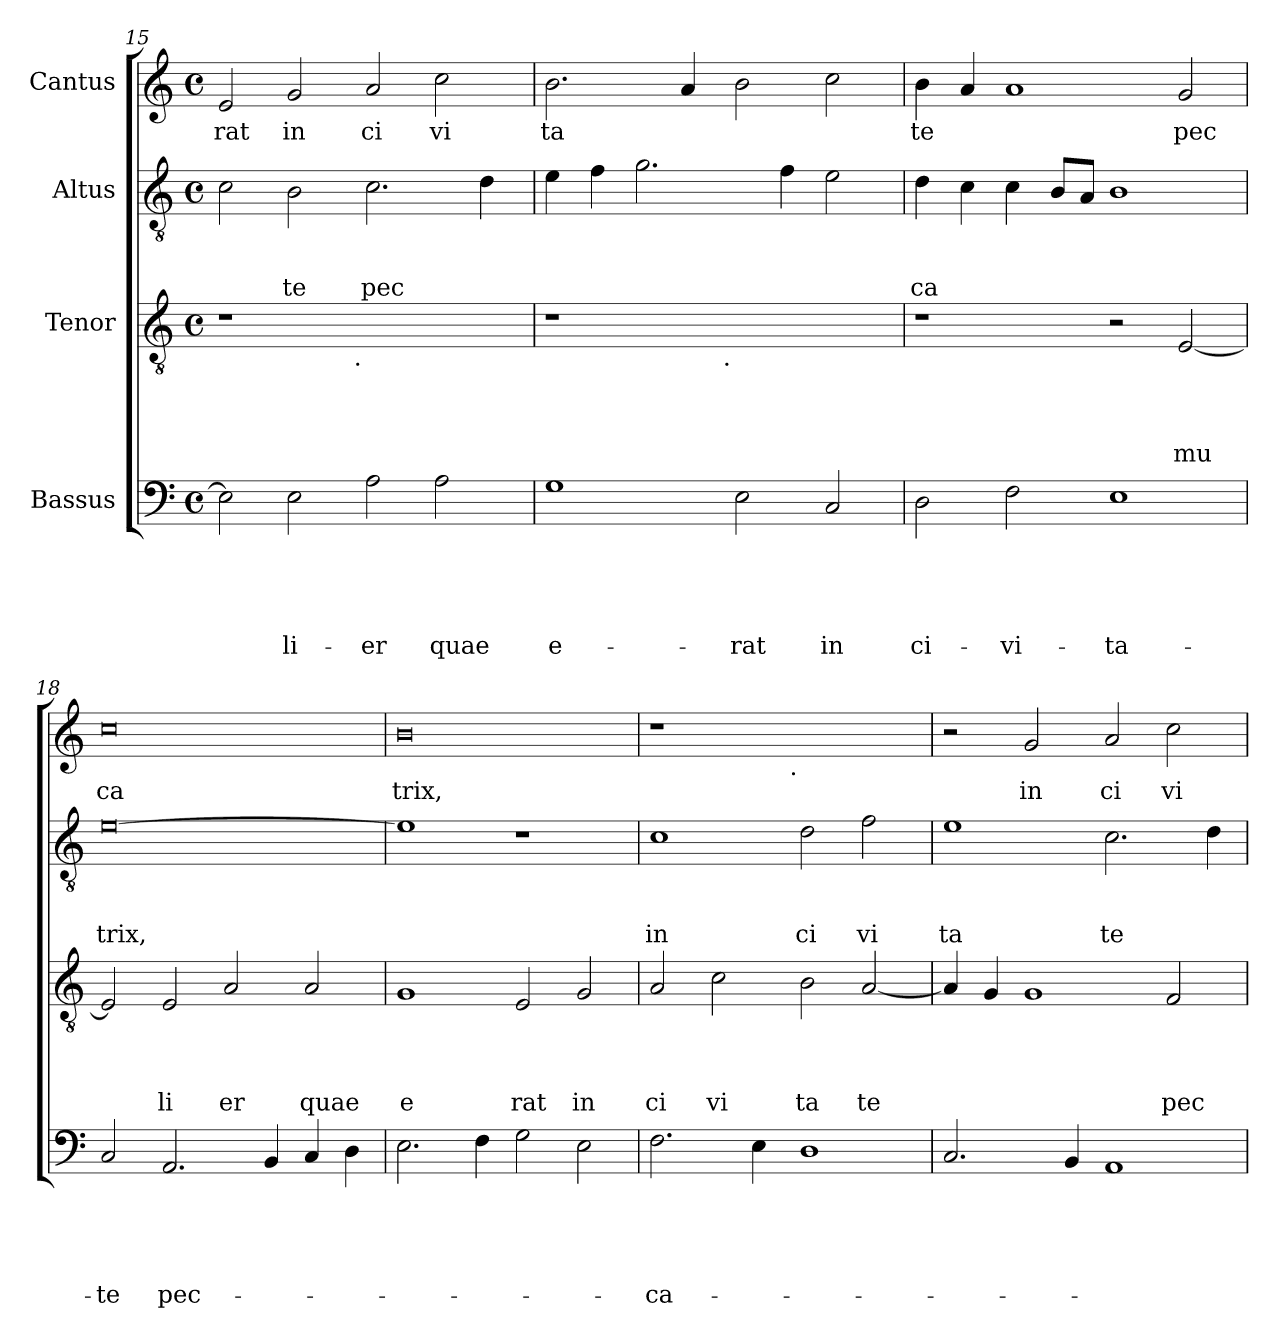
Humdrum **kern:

**kern	**text	**text	**text	**text	**text	**kern	**text	**text	**text	**text	**kern	**text	**text	**text	**kern	**text
*part4	*part4	*part4	*part4	*part4	*part4	*part3	*part3	*part3	*part3	*part3	*part2	*part2	*part2	*part2	*part1	*part1
*staff4	*staff4	*staff4	*staff4	*staff4	*staff4	*staff3	*staff3	*staff3	*staff3	*staff3	*staff2	*staff2	*staff2	*staff2	*staff1	*staff1
*I"Bassus	*	*	*	*	*	*I"Tenor	*	*	*	*	*I"Altus	*	*	*	*I"Cantus	*
!!LO:LB:g=z
*clefF4	*	*	*	*	*	*clefGv2	*	*	*	*	*clefGv2	*	*	*	*clefG2	*
*k[]	*	*	*	*	*	*k[]	*	*	*	*	*k[]	*	*	*	*k[]	*
*C:	*	*	*	*	*	*C:	*	*	*	*	*C:	*	*	*	*C:	*
*M4/4	*	*	*	*	*	*M4/4	*	*	*	*	*M4/4	*	*	*	*M4/4	*
*met(c)	*	*	*	*	*	*met(c)	*	*	*	*	*met(c)	*	*	*	*met(c)	*
=15	=15	=15	=15	=15	=15	=15	=15	=15	=15	=15	=15	=15	=15	=15	=15	=15
!	!	!	!	!	!	!	!	!	!	!	!	!	!	!	!	!LO:LY:b
*	*	*	*	*	*	*^	*	*	*	*	*	*	*	*	*	*
2E\]	.	.	.	.	.	1r	2ryy	.	.	.	.	2c\	.	.	.	2e/	rat
!	!	!	!	!	!LO:LY:b	!	!	!	!	!	!	!	!	!	!LO:LY:b	!	!LO:LY:b
2E\	.	.	.	.	li-	.	4...ryy	.	.	.	.	2B\	.	.	-te	2g/	in
!	!	!	!	!	!	!	!LO:TX:b:t=.	!	!	!	!	!	!	!	!	!	!
.	.	.	.	.	.	.	1ryy	.	.	.	.	.	.	.	.	.	.
!	!	!	!	!	!LO:LY:b	!	!	!	!	!	!	!	!	!	!LO:LY:b	!	!LO:LY:b
2A\	.	.	.	.	-er	1ryy	.	.	.	.	.	2.c\	.	.	pec	2a/	ci
!	!	!	!	!	!LO:LY:b	!	!	!	!	!	!	!	!	!	!	!	!LO:LY:b
2A\	.	.	.	.	quae	.	.	.	.	.	.	.	.	.	.	2cc\	vi
.	.	.	.	.	.	.	.	.	.	.	.	4d\	.	.	.	.	.
.	.	.	.	.	.	.	32ryy	.	.	.	.	.	.	.	.	.	.
=16	=16	=16	=16	=16	=16	=16	=16	=16	=16	=16	=16	=16	=16	=16	=16	=16	=16
!	!	!	!	!	!LO:LY:b	!	!	!	!	!	!	!	!	!	!	!	!LO:LY:b
1G	.	.	.	.	e-	1r	2ryy	.	.	.	.	4e\	.	.	.	2.b\	ta
.	.	.	.	.	.	.	.	.	.	.	.	4f\	.	.	.	.	.
.	.	.	.	.	.	.	4...ryy	.	.	.	.	2.g\	.	.	.	.	.
.	.	.	.	.	.	.	.	.	.	.	.	.	.	.	.	4a/	.
!	!	!	!	!	!	!	!LO:TX:b:t=.	!	!	!	!	!	!	!	!	!	!
.	.	.	.	.	.	.	1ryy	.	.	.	.	.	.	.	.	.	.
!	!	!	!	!	!LO:LY:b	!	!	!	!	!	!	!	!	!	!	!	!
2E\	.	.	.	.	-rat	1ryy	.	.	.	.	.	.	.	.	.	2b\	.
.	.	.	.	.	.	.	.	.	.	.	.	4f\	.	.	.	.	.
!	!	!	!	!	!LO:LY:b	!	!	!	!	!	!	!	!	!	!	!	!
2C/	.	.	.	.	in	.	.	.	.	.	.	2e\	.	.	.	2cc\	.
.	.	.	.	.	.	.	32ryy	.	.	.	.	.	.	.	.	.	.
=17	=17	=17	=17	=17	=17	=17	=17	=17	=17	=17	=17	=17	=17	=17	=17	=17	=17
!	!	!	!	!	!LO:LY:b	!	!	!	!	!	!	!	!	!	!LO:LY:b	!	!LO:LY:b
*	*	*	*	*	*	*v	*v	*	*	*	*	*	*	*	*	*	*
2D\	.	.	.	.	ci-	1r	.	.	.	.	4d\	.	.	ca	4b\	te
.	.	.	.	.	.	.	.	.	.	.	4c\	.	.	.	4a/	.
!	!	!	!	!	!LO:LY:b	!	!	!	!	!	!	!	!	!	!	!
2F\	.	.	.	.	-vi-	.	.	.	.	.	4c\	.	.	.	1a	.
.	.	.	.	.	.	.	.	.	.	.	8B/L	.	.	.	.	.
.	.	.	.	.	.	.	.	.	.	.	8A/J	.	.	.	.	.
!	!	!	!	!	!LO:LY:b	!	!	!	!	!	!	!	!	!	!	!
1E	.	.	.	.	-ta-	2r	.	.	.	.	1B	.	.	.	.	.
!	!	!	!	!	!	!	!	!	!	!LO:LY:b	!	!	!	!	!	!LO:LY:b
.	.	.	.	.	.	[<2E/	.	.	.	mu	.	.	.	.	2g/	pec
=18	=18	=18	=18	=18	=18	=18	=18	=18	=18	=18	=18	=18	=18	=18	=18	=18
!	!	!	!	!	!LO:LY:b	!	!	!	!	!	!	!	!	!LO:LY:b	!	!LO:LY:b
2C/	.	.	.	.	-te	2E/]	.	.	.	.	[>0e	.	.	trix,	0cc	ca
!	!	!	!	!	!LO:LY:b	!	!	!	!	!LO:LY:b	!	!	!	!	!	!
2.AA/	.	.	.	.	pec-	2E/	.	.	.	li	.	.	.	.	.	.
!	!	!	!	!	!	!	!	!	!	!LO:LY:b	!	!	!	!	!	!
.	.	.	.	.	.	2A/	.	.	.	er	.	.	.	.	.	.
4BB/	.	.	.	.	.	.	.	.	.	.	.	.	.	.	.	.
!	!	!	!	!	!	!	!	!	!	!LO:LY:b	!	!	!	!	!	!
4C/	.	.	.	.	.	2A/	.	.	.	quae	.	.	.	.	.	.
4D\	.	.	.	.	.	.	.	.	.	.	.	.	.	.	.	.
=19	=19	=19	=19	=19	=19	=19	=19	=19	=19	=19	=19	=19	=19	=19	=19	=19
!	!	!	!	!	!	!	!	!	!	!LO:LY:b	!	!	!	!	!	!LO:LY:b
2.E\	.	.	.	.	.	1G	.	.	.	e	1e]	.	.	.	0b	trix,
4F\	.	.	.	.	.	.	.	.	.	.	.	.	.	.	.	.
!	!	!	!	!	!	!	!	!	!	!LO:LY:b	!	!	!	!	!	!
2G\	.	.	.	.	.	2E/	.	.	.	rat	1r	.	.	.	.	.
!	!	!	!	!	!	!	!	!	!	!LO:LY:b	!	!	!	!	!	!
2E\	.	.	.	.	.	2G/	.	.	.	in	.	.	.	.	.	.
=20	=20	=20	=20	=20	=20	=20	=20	=20	=20	=20	=20	=20	=20	=20	=20	=20
!	!	!	!	!	!LO:LY:b	!	!	!	!	!LO:LY:b	!	!	!	!LO:LY:b	!	!
*	*	*	*	*	*	*	*	*	*	*	*	*	*	*	*^	*
2.F\	.	.	.	.	-ca-	2A/	.	.	.	ci	1c	.	.	in	1r	2ryy	.
!	!	!	!	!	!	!	!	!	!	!LO:LY:b	!	!	!	!	!	!	!
.	.	.	.	.	.	2c\	.	.	.	vi	.	.	.	.	.	4...ryy	.
4E\	.	.	.	.	.	.	.	.	.	.	.	.	.	.	.	.	.
!	!	!	!	!	!	!	!	!	!	!	!	!	!	!	!	!LO:TX:b:t=.	!
.	.	.	.	.	.	.	.	.	.	.	.	.	.	.	.	1ryy	.
!	!	!	!	!	!	!	!	!	!	!LO:LY:b	!	!	!	!LO:LY:b	!	!	!
1D	.	.	.	.	.	2B\	.	.	.	ta	2d\	.	.	ci	1ryy	.	.
!	!	!	!	!	!	!	!	!	!	!LO:LY:b	!	!	!	!LO:LY:b	!	!	!
.	.	.	.	.	.	[<2A/	.	.	.	te	2f\	.	.	vi	.	.	.
.	.	.	.	.	.	.	.	.	.	.	.	.	.	.	.	32ryy	.
!!LO:LB:g=z
=21	=21	=21	=21	=21	=21	=21	=21	=21	=21	=21	=21	=21	=21	=21	=21	=21	=21
!	!	!	!	!	!	!	!	!	!	!	!	!	!	!LO:LY:b	!	!	!
*	*	*	*	*	*	*	*	*	*	*	*	*	*	*	*v	*v	*
2.C/	.	.	.	.	.	4A/]	.	.	.	.	1e	.	.	ta	2r	.
.	.	.	.	.	.	4G/	.	.	.	.	.	.	.	.	.	.
!	!	!	!	!	!	!	!	!	!	!	!	!	!	!	!	!LO:LY:b
.	.	.	.	.	.	1G	.	.	.	.	.	.	.	.	2g/	in
4BB/	.	.	.	.	.	.	.	.	.	.	.	.	.	.	.	.
!	!	!	!	!	!	!	!	!	!	!	!	!	!	!LO:LY:b	!	!LO:LY:b
1AA	.	.	.	.	.	.	.	.	.	.	2.c\	.	.	te	2a/	ci
!	!	!	!	!	!	!	!	!	!	!LO:LY:b	!	!	!	!	!	!LO:LY:b
.	.	.	.	.	.	2F/	.	.	.	pec	.	.	.	.	2cc\	vi
.	.	.	.	.	.	.	.	.	.	.	4d\	.	.	.	.	.
=	=	=	=	=	=	=	=	=	=	=	=	=	=	=	=	=
*-	*-	*-	*-	*-	*-	*-	*-	*-	*-	*-	*-	*-	*-	*-	*-	*-
